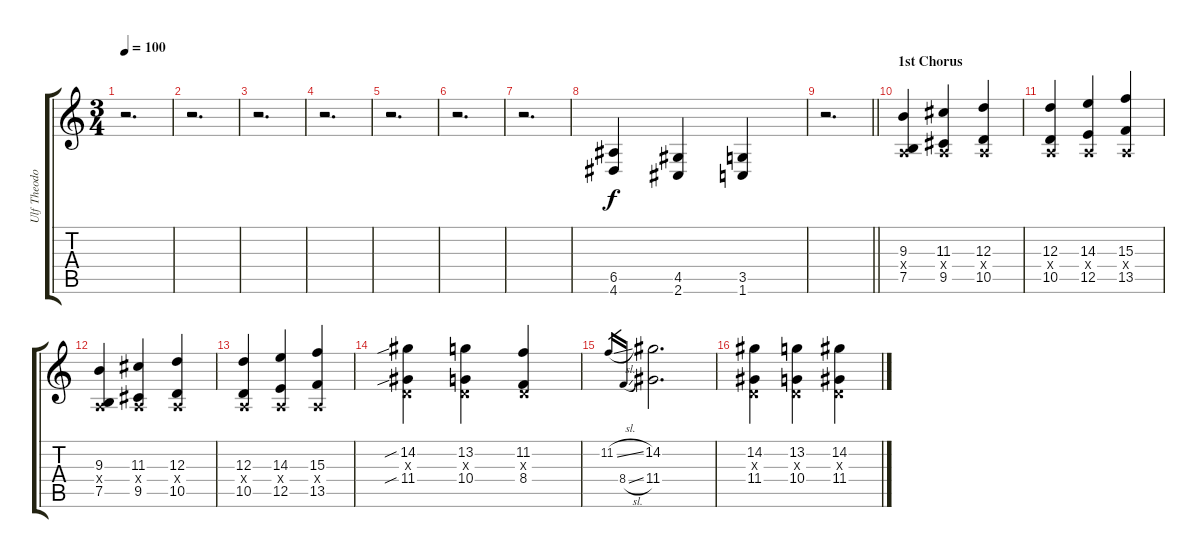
\track ("Ulf Theodor Schwadorf (Lead Guitar)" "Ulf Theodo") {instrument overdrivenguitar}
\staff {score tabs}
\tuning (B3 Gb3 D3 A2 E2 B1) {hide}
\ts (3 4)
\tempo 100
\clef g2
\ks c
r.2{d dy f} |
r.2{d} |
r.2{d} |
r.2{d} |
r.2{d} |
r.2{d} |
r.2{d} |
(6.5 4.6).4 (4.5 2.6).4 (3.5 1.6).4 |
\barLineRight lightlight
r.2{d} |
\section ("" "1st Chorus")
(9.3 0.4{x} 7.5).4 (11.3 0.4{x} 9.5).4 (12.3 0.4{x} 10.5).4 |
(12.3 0.4{x} 10.5).4 (14.3 0.4{x} 12.5).4 (15.3 0.4{x} 13.5).4 |
(9.3 0.4{x} 7.5).4 (11.3 0.4{x} 9.5).4 (12.3 0.4{x} 10.5).4 |
(12.3 0.4{x} 10.5).4 (14.3 0.4{x} 12.5).4 (15.3 0.4{x} 13.5).4 |
(14.2{sib} 0.3{x} 11.4{sib}).4 (13.2 0.3{x} 10.4).4 (11.2 0.3{x} 8.4).4 |
11.2{sl}.16{gr} 8.4{sl}.16{gr} (14.2 11.4).2{d} |
(14.2 0.3{x} 11.4).4 (13.2 0.3{x} 10.4).4 (14.2 0.3{x} 11.4).4
